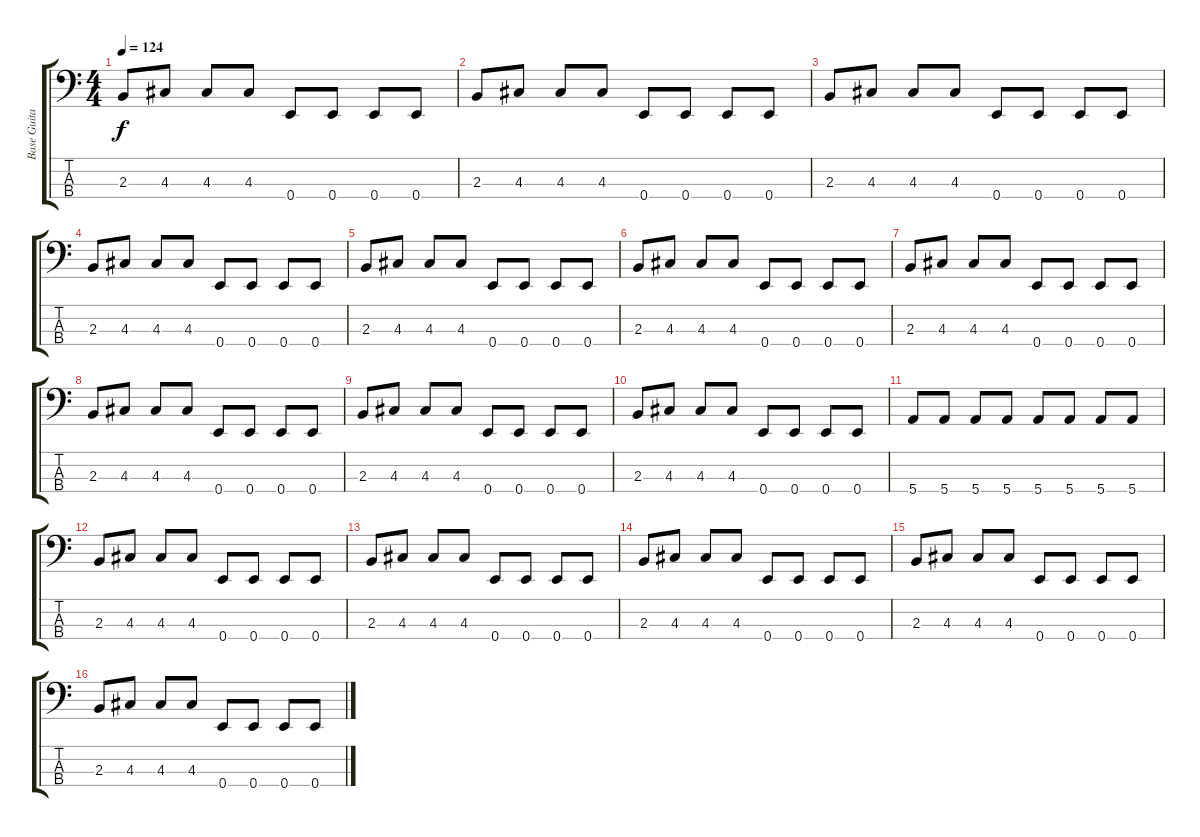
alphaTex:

\track ("Base Guitar" "Base Guita") {instrument electricbasspick}
\staff {score tabs}
\tuning (G2 D2 A1 E1) {hide}
\ts (4 4)
\tempo 124
\clef f4
\ks c
2.3.8{dy f} 4.3.8 4.3.8 4.3.8 0.4.8 0.4.8 0.4.8 0.4.8 |
2.3.8 4.3.8 4.3.8 4.3.8 0.4.8 0.4.8 0.4.8 0.4.8 |
2.3.8 4.3.8 4.3.8 4.3.8 0.4.8 0.4.8 0.4.8 0.4.8 |
2.3.8 4.3.8 4.3.8 4.3.8 0.4.8 0.4.8 0.4.8 0.4.8 |
2.3.8 4.3.8 4.3.8 4.3.8 0.4.8 0.4.8 0.4.8 0.4.8 |
2.3.8 4.3.8 4.3.8 4.3.8 0.4.8 0.4.8 0.4.8 0.4.8 |
2.3.8 4.3.8 4.3.8 4.3.8 0.4.8 0.4.8 0.4.8 0.4.8 |
2.3.8 4.3.8 4.3.8 4.3.8 0.4.8 0.4.8 0.4.8 0.4.8 |
2.3.8 4.3.8 4.3.8 4.3.8 0.4.8 0.4.8 0.4.8 0.4.8 |
2.3.8 4.3.8 4.3.8 4.3.8 0.4.8 0.4.8 0.4.8 0.4.8 |
5.4.8 5.4.8 5.4.8 5.4.8 5.4.8 5.4.8 5.4.8 5.4.8 |
2.3.8 4.3.8 4.3.8 4.3.8 0.4.8 0.4.8 0.4.8 0.4.8 |
2.3.8 4.3.8 4.3.8 4.3.8 0.4.8 0.4.8 0.4.8 0.4.8 |
2.3.8 4.3.8 4.3.8 4.3.8 0.4.8 0.4.8 0.4.8 0.4.8 |
2.3.8 4.3.8 4.3.8 4.3.8 0.4.8 0.4.8 0.4.8 0.4.8 |
2.3.8 4.3.8 4.3.8 4.3.8 0.4.8 0.4.8 0.4.8 0.4.8
